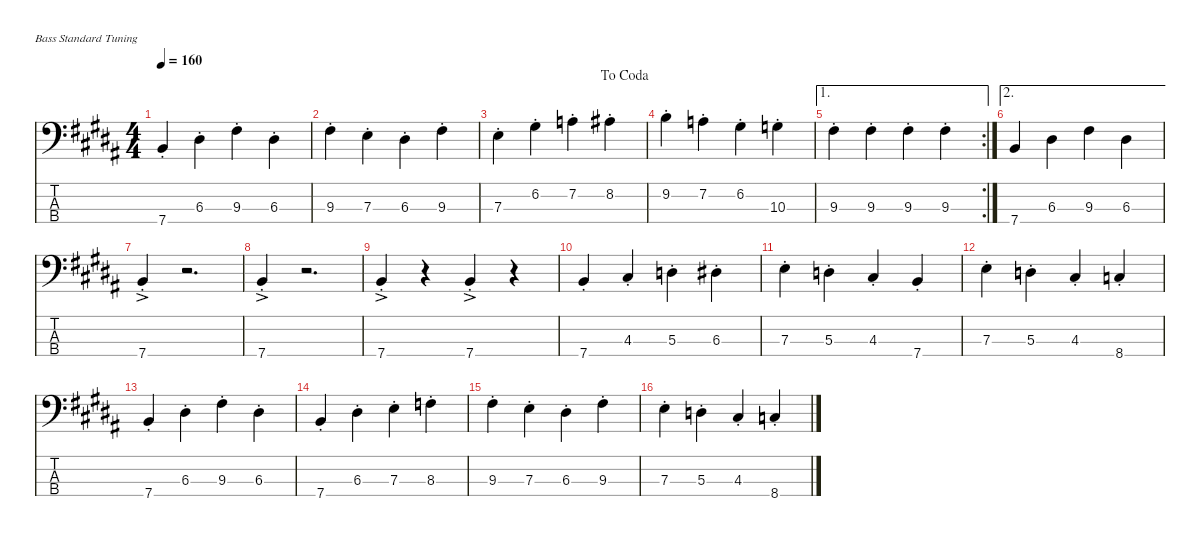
\defaultSystemsLayout 4
\hideDynamics
\bracketExtendMode nobrackets
\singleTrackTrackNamePolicy hidden
\multiTrackTrackNamePolicy hidden
\otherSystemsTrackNameOrientation horizontal
\track ("Electric Bass" "E-Bass") {instrument electricbassfinger}
\staff {score tabs}
\tuning (G2 D2 A1 E1)
\ts (4 4)
\tempo 160
\clef f4
\ks b
7.4{st acc forcenatural}.4{dy f} 6.3{st acc #}.4 9.3{st acc #}.4 6.3{st acc #}.4 |
9.3{st acc #}.4 7.3{st acc forcenatural}.4 6.3{st acc #}.4 9.3{st acc #}.4 |
\jump dacoda
7.3{st acc forcenatural}.4 6.2{st acc #}.4 7.2{st acc forcenatural}.4 8.2{st acc #}.4 |
9.2{st acc forcenatural}.4 7.2{st acc forcenatural}.4 6.2{st acc #}.4 10.3{st acc forcenatural}.4 |
\ae 1
\rc 2
9.3{st acc #}.4 9.3{st acc #}.4 9.3{st acc #}.4 9.3{st acc #}.4 |
\ae 2
7.4{acc forcenatural}.4{dy mf} 6.3{acc #}.4 9.3{acc #}.4 6.3{acc #}.4 |
7.4{ac st acc forcenatural}.4 r.2{d} |
7.4{ac st acc forcenatural}.4 r.2{d} |
7.4{ac st acc forcenatural}.4 r.4 7.4{ac st acc forcenatural}.4 r.4 |
7.4{st acc forcenatural}.4 4.3{st acc #}.4 5.3{st acc forcenatural}.4 6.3{st acc #}.4 |
7.3{st acc forcenatural}.4 5.3{st acc forcenatural}.4 4.3{st acc #}.4 7.4{st acc forcenatural}.4 |
7.3{st acc forcenatural}.4 5.3{st acc forcenatural}.4 4.3{st acc #}.4 8.4{st acc forcenatural}.4 |
7.4{st acc forcenatural}.4 6.3{st acc #}.4 9.3{st acc #}.4 6.3{st acc #}.4 |
7.4{st acc forcenatural}.4 6.3{st acc #}.4 7.3{st acc forcenatural}.4 8.3{st acc forcenatural}.4 |
9.3{st acc #}.4 7.3{st acc forcenatural}.4 6.3{st acc #}.4 9.3{st acc #}.4 |
7.3{st acc forcenatural}.4 5.3{st acc forcenatural}.4 4.3{st acc #}.4 8.4{st acc forcenatural}.4
